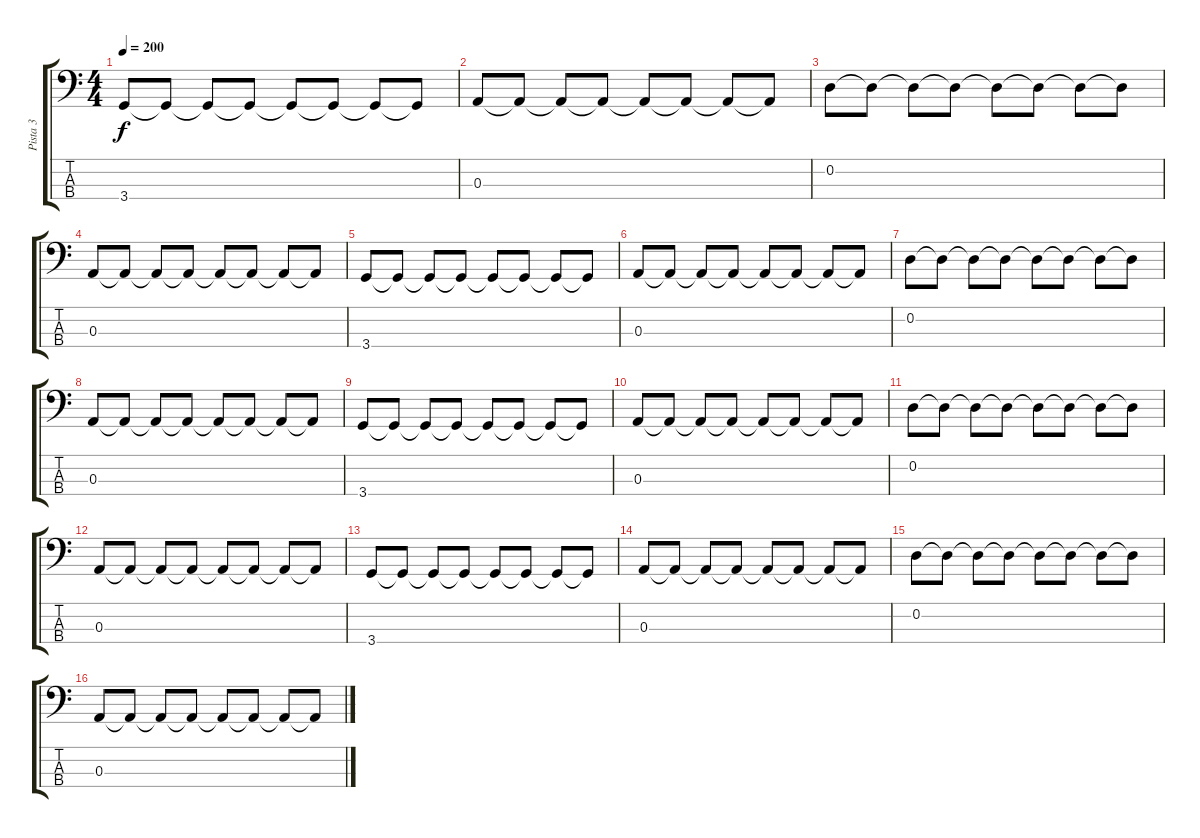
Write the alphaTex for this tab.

\track ("Pista 3" "Pista 3") {instrument electricbassfinger}
\staff {score tabs}
\tuning (G2 D2 A1 E1) {hide}
\ts (4 4)
\tempo 200
\clef f4
\ks c
3.4.8{dy f} 3.4{t}.8 3.4{t}.8 3.4{t}.8 3.4{t}.8 3.4{t}.8 3.4{t}.8 3.4{t}.8 |
0.3.8 0.3{t}.8 0.3{t}.8 0.3{t}.8 0.3{t}.8 0.3{t}.8 0.3{t}.8 0.3{t}.8 |
0.2.8 0.2{t}.8 0.2{t}.8 0.2{t}.8 0.2{t}.8 0.2{t}.8 0.2{t}.8 0.2{t}.8 |
0.3.8 0.3{t}.8 0.3{t}.8 0.3{t}.8 0.3{t}.8 0.3{t}.8 0.3{t}.8 0.3{t}.8 |
3.4.8 3.4{t}.8 3.4{t}.8 3.4{t}.8 3.4{t}.8 3.4{t}.8 3.4{t}.8 3.4{t}.8 |
0.3.8 0.3{t}.8 0.3{t}.8 0.3{t}.8 0.3{t}.8 0.3{t}.8 0.3{t}.8 0.3{t}.8 |
0.2.8 0.2{t}.8 0.2{t}.8 0.2{t}.8 0.2{t}.8 0.2{t}.8 0.2{t}.8 0.2{t}.8 |
0.3.8 0.3{t}.8 0.3{t}.8 0.3{t}.8 0.3{t}.8 0.3{t}.8 0.3{t}.8 0.3{t}.8 |
3.4.8 3.4{t}.8 3.4{t}.8 3.4{t}.8 3.4{t}.8 3.4{t}.8 3.4{t}.8 3.4{t}.8 |
0.3.8 0.3{t}.8 0.3{t}.8 0.3{t}.8 0.3{t}.8 0.3{t}.8 0.3{t}.8 0.3{t}.8 |
0.2.8 0.2{t}.8 0.2{t}.8 0.2{t}.8 0.2{t}.8 0.2{t}.8 0.2{t}.8 0.2{t}.8 |
0.3.8 0.3{t}.8 0.3{t}.8 0.3{t}.8 0.3{t}.8 0.3{t}.8 0.3{t}.8 0.3{t}.8 |
3.4.8 3.4{t}.8 3.4{t}.8 3.4{t}.8 3.4{t}.8 3.4{t}.8 3.4{t}.8 3.4{t}.8 |
0.3.8 0.3{t}.8 0.3{t}.8 0.3{t}.8 0.3{t}.8 0.3{t}.8 0.3{t}.8 0.3{t}.8 |
0.2.8 0.2{t}.8 0.2{t}.8 0.2{t}.8 0.2{t}.8 0.2{t}.8 0.2{t}.8 0.2{t}.8 |
0.3.8 0.3{t}.8 0.3{t}.8 0.3{t}.8 0.3{t}.8 0.3{t}.8 0.3{t}.8 0.3{t}.8
